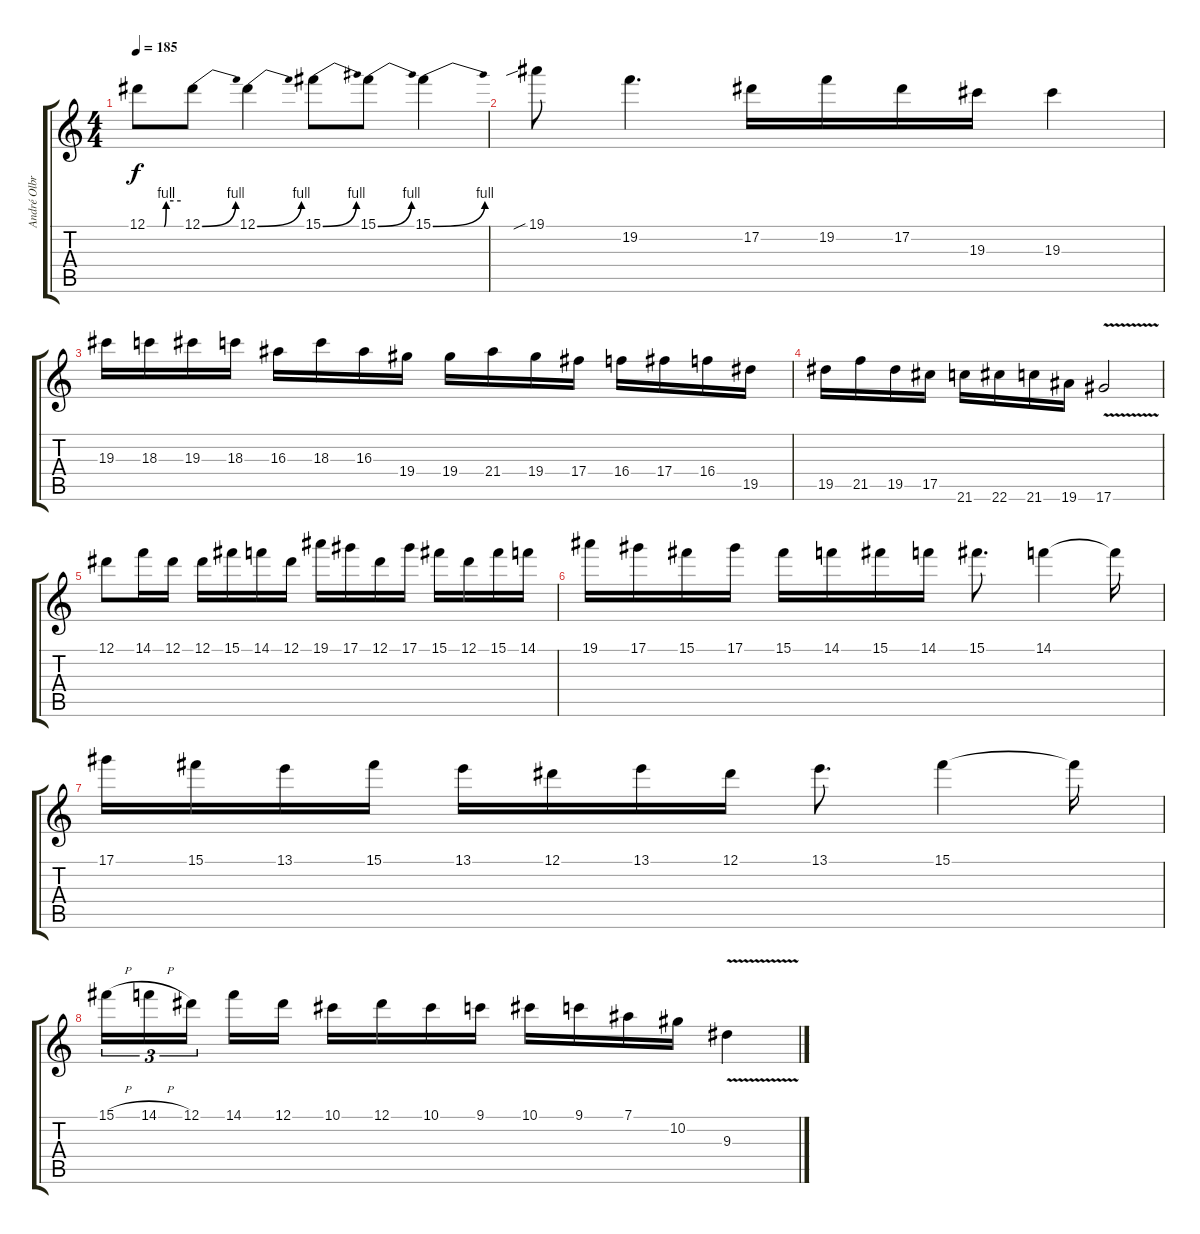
\track ("André Olbrich" "André Olbr") {instrument distortionguitar}
\staff {score tabs}
\tuning (Eb4 Bb3 Gb3 Db3 Ab2 Eb2) {hide}
\ts (4 4)
\tempo 185
\clef g2
\ks c
12.1{be (custom 0 0 30 0 34 4 60 4)}.8{dy f} 12.1{be (bend 0 0 60 4)}.8 12.1{be (bend 0 0 60 4)}.4 15.1{be (bend 0 0 60 4)}.8 15.1{be (bend 0 0 60 4)}.8 15.1{be (bend 0 0 60 4)}.4 |
19.1{sib}.8 19.2.4{d} 17.2.16 19.2.16 17.2.16 19.3.16 19.3.4 |
19.3.16 18.3.16 19.3.16 18.3.16 16.3.16 18.3.16 16.3.16 19.4.16 19.4.16 21.4.16 19.4.16 17.4.16 16.4.16 17.4.16 16.4.16 19.5.16 |
19.5.16 21.5.16 19.5.16 17.5.16 21.6.16 22.6.16 21.6.16 19.6.16 17.6{v}.2 |
12.1.8 14.1.16 12.1.16 12.1.16 15.1.16 14.1.16 12.1.16 19.1.16 17.1.16 12.1.16 17.1.16 15.1.16 12.1.16 15.1.16 14.1.16 |
19.1.16 17.1.16 15.1.16 17.1.16 15.1.16 14.1.16 15.1.16 14.1.16 15.1.8{d} 14.1.4 14.1{t}.16 |
17.1.16 15.1.16 13.1.16 15.1.16 13.1.16 12.1.16 13.1.16 12.1.16 13.1.8{d} 15.1.4 15.1{t}.16 |
15.1{h}.16{tu (3 2)} 14.1{h}.16{tu (3 2)} 12.1.16{tu (3 2) beam splitsecondary} 14.1.16 12.1.16 10.1.16 12.1.16 10.1.16 9.1.16 10.1.16 9.1.16 7.1.16 10.2.16 9.3{v}.4
